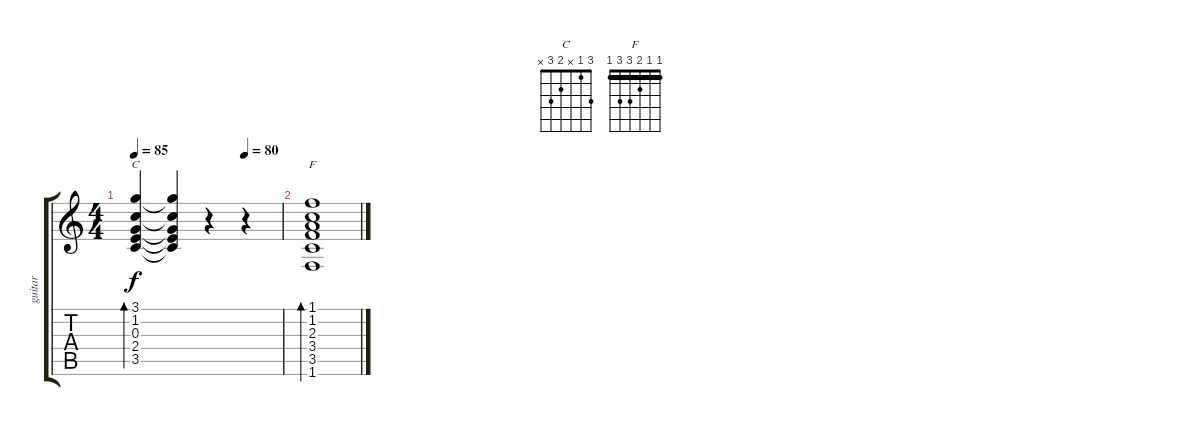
\track ("guitar" "guitar") {instrument acousticguitarsteel}
\staff {score tabs}
\tuning (E4 B3 G3 D3 A2 E2) {hide}
\chord ("C" 3 1 x 2 3 x)
\chord ("F" 1 1 2 3 3 1) {barre 1}
\ts (4 4)
\tempo 85
\tempo (80 0.75)
\clef g2
\ks c
(3.1 1.2 0.3 2.4 3.5).4{bd 480 ch "C" dy f} (3.1{t} 1.2{t} 0.3{t} 2.4{t} 3.5{t}).4 r.4 r.4 |
(1.1 1.2 2.3 3.4 3.5 1.6).1{bd 480 ch "F"}
